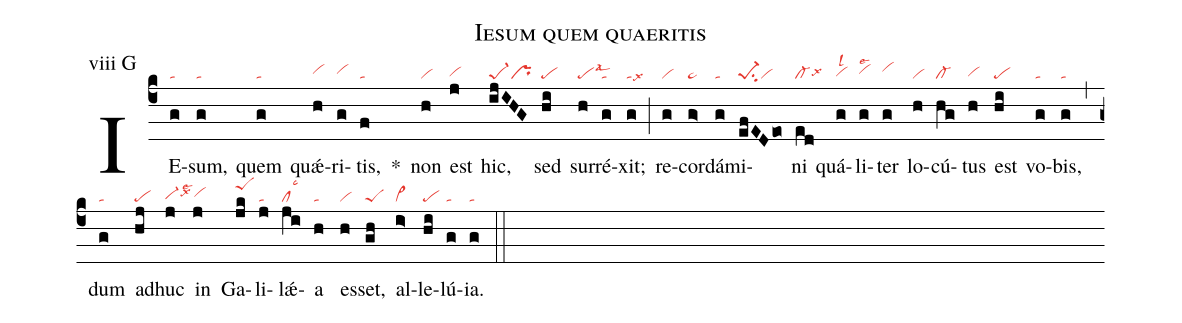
name:Iesum quem quaeritis;
office-part:Antiphona;
mode:8;
annotation: viii G;
nabc-lines: 1;
%%
(c4)
IE(g|ta)sum,(g|ta)  quem(g|ta) quǽ(h|vihh)ri(g|vihh)tis,(f|ta) *()
non(h|vi) est(j|vihg) hic,(ijIHG|pe-1pr) sed(hi|pe) sur(h|pelsal3)ré(g|ta)xit;(g|talsx6) (;)
re(g|vi)cor(g>|ta>)dá(g|ta)mi(efEDeo|pe-1su2vi)ni(ed|cl-lsx6) quá(g|vihglsl2)li(g|vihhlse2)ter(g|vihi) lo(h|vi)cú(hg|cl-)tus(h|vihg) est(hi|pe) vo(g|ta)bis,(g|ta) (,)
dum(g|ta) a(hj|pe)dhuc(j|vi-hglsx6) in(j|```vihhlse1) Ga(jk|peShk)li(j|ta)lǽ(ji|cllsc3)a(h|ta) es(h|vi)set,(gh|peS) al(i>|vi>)le(hi|pe)lú(g|ta)ia.(g|ta) (::)
